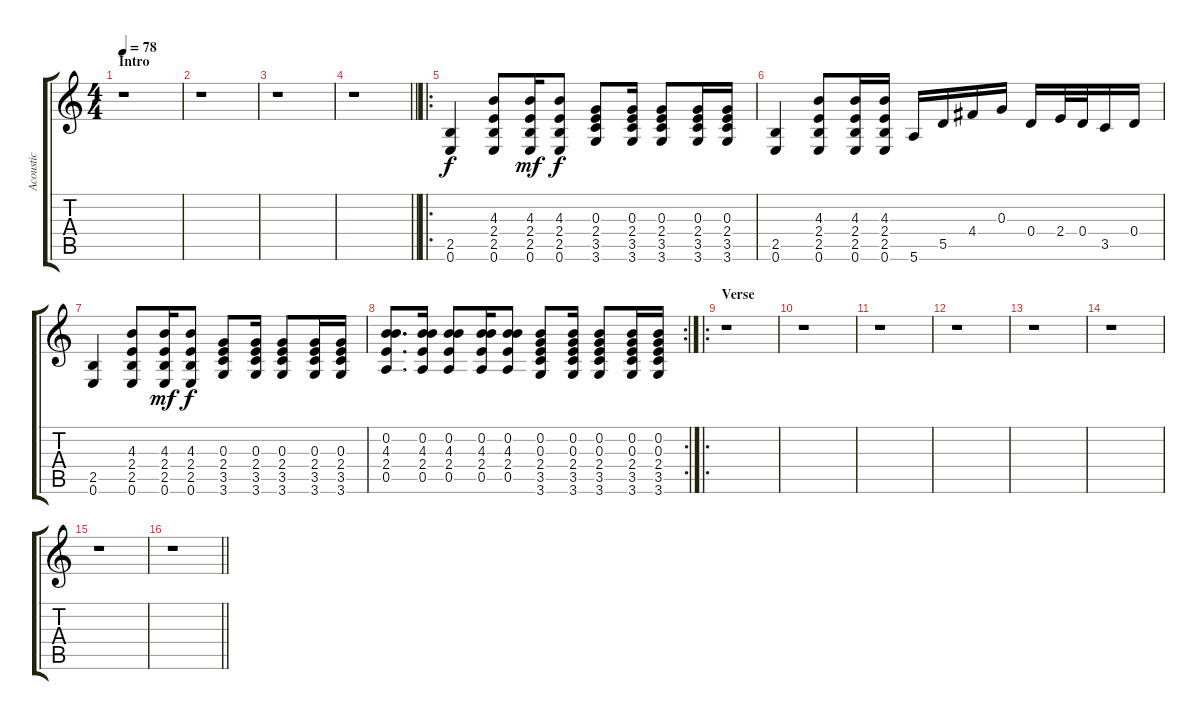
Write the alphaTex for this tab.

\track ("Acoustic" "Acoustic") {instrument acousticguitarsteel}
\staff {score tabs}
\tuning (E4 B3 G3 D3 A2 E2) {hide}
\ts (4 4)
\section ("" "Intro")
\tempo 78
\clef g2
\ks c
r.1{dy f instrument acousticguitarsteel} |
r.1 |
r.1 |
\barLineRight lightlight
r.1 |
\ro
(2.5 0.6).4 (4.3 2.4 2.5 0.6).8 (4.3 2.4 2.5 0.6).16{dy mf} (4.3 2.4 2.5 0.6).8{dy f} (0.3 2.4 3.5 3.6).8 (0.3 2.4 3.5 3.6).16 (0.3 2.4 3.5 3.6).8 (0.3 2.4 3.5 3.6).16 (0.3 2.4 3.5 3.6).16 |
(2.5 0.6).4 (4.3 2.4 2.5 0.6).8 (4.3 2.4 2.5 0.6).16 (4.3 2.4 2.5 0.6).16 5.6.16 5.5.16 4.4.16 0.3.16 0.4.16 2.4.32 0.4.32 3.5.16 0.4.16 |
(2.5 0.6).4 (4.3 2.4 2.5 0.6).8 (4.3 2.4 2.5 0.6).16{dy mf} (4.3 2.4 2.5 0.6).8{dy f} (0.3 2.4 3.5 3.6).8 (0.3 2.4 3.5 3.6).16 (0.3 2.4 3.5 3.6).8 (0.3 2.4 3.5 3.6).16 (0.3 2.4 3.5 3.6).16 |
\rc 2
(0.2 4.3 2.4 0.5).8{d} (0.2 4.3 2.4 0.5).16 (0.2 4.3 2.4 0.5).8 (0.2 4.3 2.4 0.5).16 (0.2 4.3 2.4 0.5).8 (0.2 0.3 2.4 3.5 3.6).8 (0.2 0.3 2.4 3.5 3.6).16 (0.2 0.3 2.4 3.5 3.6).8 (0.2 0.3 2.4 3.5 3.6).16 (0.2 0.3 2.4 3.5 3.6).16 |
\ro
\section ("" "Verse")
r.1 |
r.1 |
r.1 |
r.1 |
r.1 |
r.1 |
r.1 |
\barLineRight lightlight
r.1
